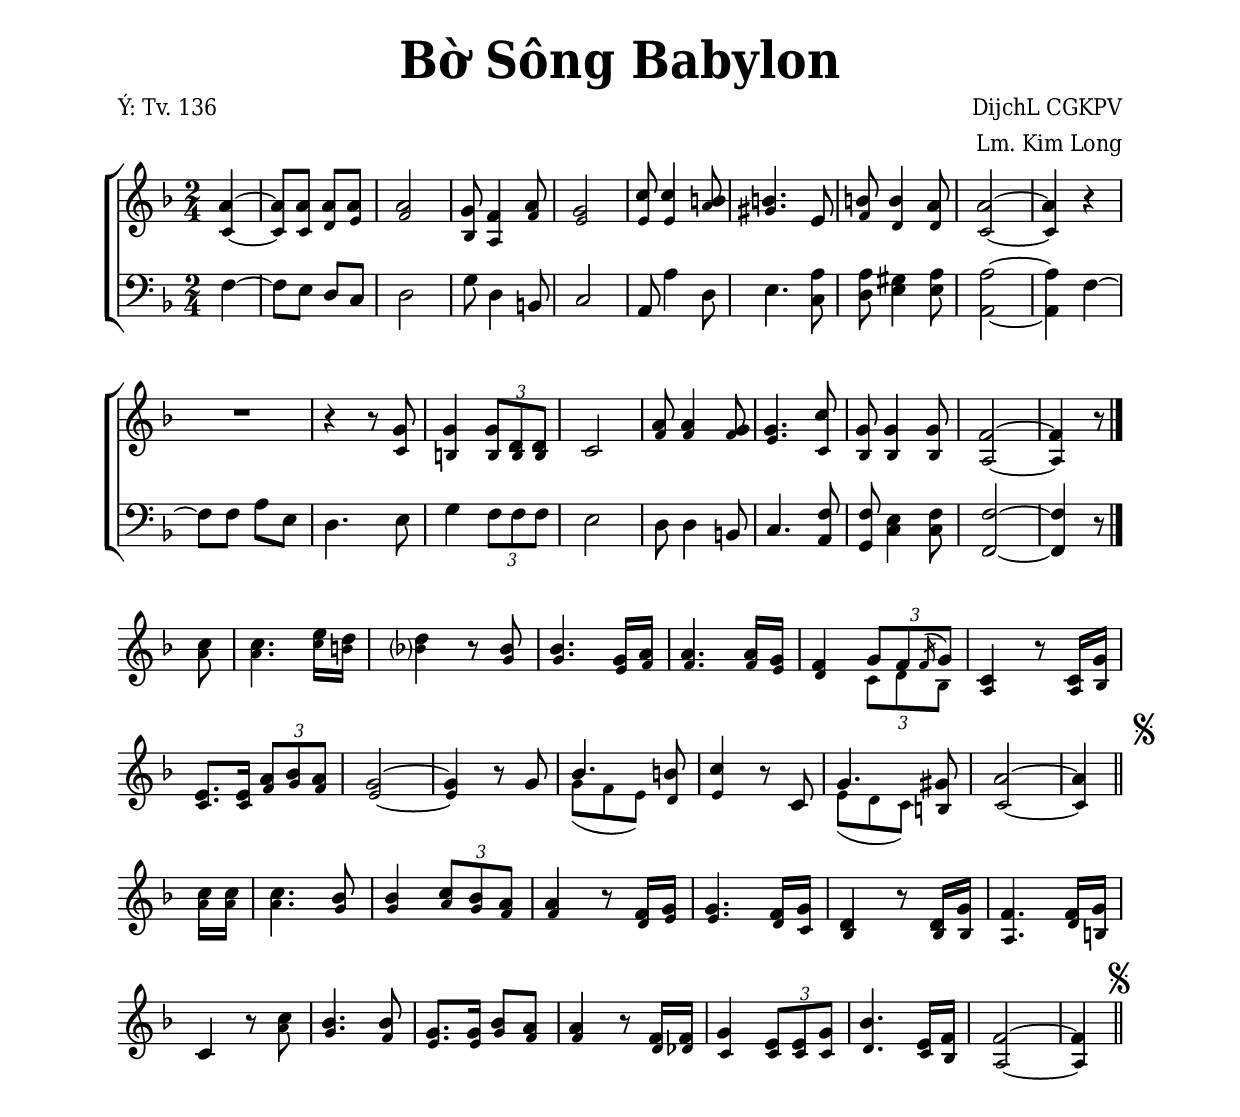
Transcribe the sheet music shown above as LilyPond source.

% Cài đặt chung
\version "2.22.1"
\include "english.ly"

\header {
  title = \markup { \fontsize #3 "Bờ Sông Babylon" }
  poet = "Ý: Tv. 136"
  composer = "DijchL CGKPV"
  arranger = "Lm. Kim Long"
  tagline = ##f
}

% Nhạc
nhacDiepKhucSop = \relative c'' {
  \partial 4 a4 ~ |
  a8 a a a |
  a2 |
  g8 f4 a8 |
  g2 |
  c8 c4 b!8 |
  b!4. e,8 |
  b'! b4 a8 |
  a2 ~ |
  a4 r |
  R2
  r4 r8 g |
  g4 \tuplet 3/2 { g8 d d } |
  c2 |
  a'8 a4 g8 |
  g4. c8 |
  g g4 g8 |
  f2 ~ |
  f4 r8 \bar "|." \break
  
  c'8 |
  c4. e16 d |
  d4 r8 bf |
  bf4. g16 a |
  a4. a16 g |
  f4 \tuplet 3/2 { g8 [f \slashedGrace { f16( } g8)] } |
  c,4 r8 c16 g' |
  e8. e16 \tuplet 3/2 { a8 bf a } |
  g2 ~ |
  g4 r8 g |
  bf4. b8 |
  c4 r8 c, |
  g'4. gs8 |
  a2 ~ |
  \once \override Score.RehearsalMark.font-size = #0.1
  \tweak extra-offset #'(8 . 0)
  \mark \markup { \musicglyph #"scripts.segno" }
  a4 \bar "||" \break
  
  \partial 8 c16 c |
  c4. bf8 |
  bf4 \tuplet 3/2 {  c8 bf a } |
  a4 r8 f16 g |
  g4. f16 g |
  d4 r8 d16 g |
  f4. f16 g |
  c,4 r8 c' |
  bf4. bf8 |
  g8. g16 bf8 a |
  a4 r8 f16 f |
  g4 \tuplet 3/2 { e8 e g } |
  bf4. e,16 f |
  f2 ~ |
  f4
  \once \override Score.RehearsalMark.font-size = #0.1
  \mark \markup { \musicglyph #"scripts.segno" }
  \bar "||"
}

nhacDiepKhucAlto = \relative c' {
  c4 ~ |
  c8 c d e |
  f2 |
  bf,8 a4 f'8 |
  e2 |
  e8 e4 a8 |
  gs4. e8 |
  f d4 d8 |
  c2 ~ |
  c4 r |
  R2
  r4 r8 c |
  b!4 \tuplet 3/2 { b8 b b } |
  c2 |
  f8 f4 f8 |
  e4. c8 |
  bf bf4 bf8 |
  a2 ~ |
  a4 r8
  
  a'8 |
  a4. c16 b! |
  bf?4 r8 g |
  g4. e16 f |
  f4. f16 e |
  d4 \tuplet 3/2 { c8 d bf } |
  a4 r8 a16 bf |
  c8. c16 \tuplet 3/2 { f8 g f } |
  e2 ~ |
  e4 r8 g |
  g ([f e]) d |
  e4 r8 c e ([d c]) b! |
  c2 ~ |
  c4
  
  a'16 a |
  a4. g8 |
  g4 \tuplet 3/2 { a8 g f } |
  f4 r8 d16 e |
  e4. d16 c |
  bf4 r8 bf16 bf |
  a4. d16 b! |
  c4 r8 a' |
  g4. f8 |
  e8. e16 g8 f |
  f4 r8 d16 df |
  c4 \tuplet 3/2 { c8 c c } |
  d4. c16 bf |
  a2 ~ |
  a4
}

nhacDiepKhucBas = \relative c {
  f4 ~ |
  f8 e d c |
  d2 |
  g8 d4 b!8 |
  c2 |
  a8 a'4 d,8 |
  e4.
  <<
    {
      a8 |
      a gs4 a8 |
      a2 ~ |
      a4
    }
    {
      c,8 |
      d e4 e8 |
      a,2 ~ |
      a4
    }
  >>
  f'4 ~ |
  f8 f a e |
  d4. e8 |
  g4 \tuplet 3/2 { f8 f f } |
  e2 |
  d8 d4 b!8 |
  c4.
  <<
    {
      f8 |
      f e4 f8 |
      f2 ~ |
      f4
    }
    {
      a,8 |
      g c4 c8 |
      f,2 ~ |
      f4
    }
  >>
  r8
}

% Lời
loiPhienKhucSop = \lyricmode {
  % copy trang 165 
}

loiPhienKhucBas = \lyricmode {
  
}


% Dàn trang
\paper {
  #(set-paper-size "a4")
  top-margin =10\mm
  bottom-margin = 10\mm
  left-margin = 20\mm
  right-margin = 20\mm
  indent = #0
  #(define fonts
    (make-pango-font-tree
      "Deja Vu Serif Condensed"
      "Deja Vu Serif Condensed"
      "Deja Vu Serif Condensed"
      (/ 20 20)))
  print-page-number = #f
  page-count = #1
}

TongNhip = {
  \key f \major \time 2/4
  \set Timing.beamExceptions = #'()
  \set Timing.baseMoment = #(ly:make-moment 1/4)
  \set Timing.beatStructure = #'(1 1)
}

% Đổi kích thước nốt cho bè phụ
notBePhu =
#(define-music-function (font-size music) (number? ly:music?)
   (for-some-music
     (lambda (m)
       (if (music-is-of-type? m 'rhythmic-event)
           (begin
             (set! (ly:music-property m 'tweaks)
                   (cons `(font-size . ,font-size)
                         (ly:music-property m 'tweaks)))
             #t)
           #f))
     music)
   music)

\score {
  \new ChoirStaff <<
    \new Staff \with {
        \consists "Merge_rests_engraver"
        printPartCombineTexts = ##f
      }
      <<
      \new Voice \TongNhip \partCombine 
        \nhacDiepKhucSop
        \notBePhu -2 { \nhacDiepKhucAlto }
      \new NullVoice = beSop \nhacDiepKhucSop
      \new Lyrics \lyricsto beSop \loiPhienKhucSop
      >>
    \new Staff <<
        \clef "bass"
        \new Voice = beBas {
          \TongNhip \nhacDiepKhucBas
        }
      \new Lyrics \lyricsto beBas \loiPhienKhucBas
    >>
  >>
  \layout {
    \override Lyrics.LyricSpace.minimum-distance = #1
    \override LyricHyphen.minimum-distance = #1
    \override Score.BarNumber.break-visibility = ##(#f #f #f)
    \override Score.SpacingSpanner.uniform-stretching = ##t
  }
}